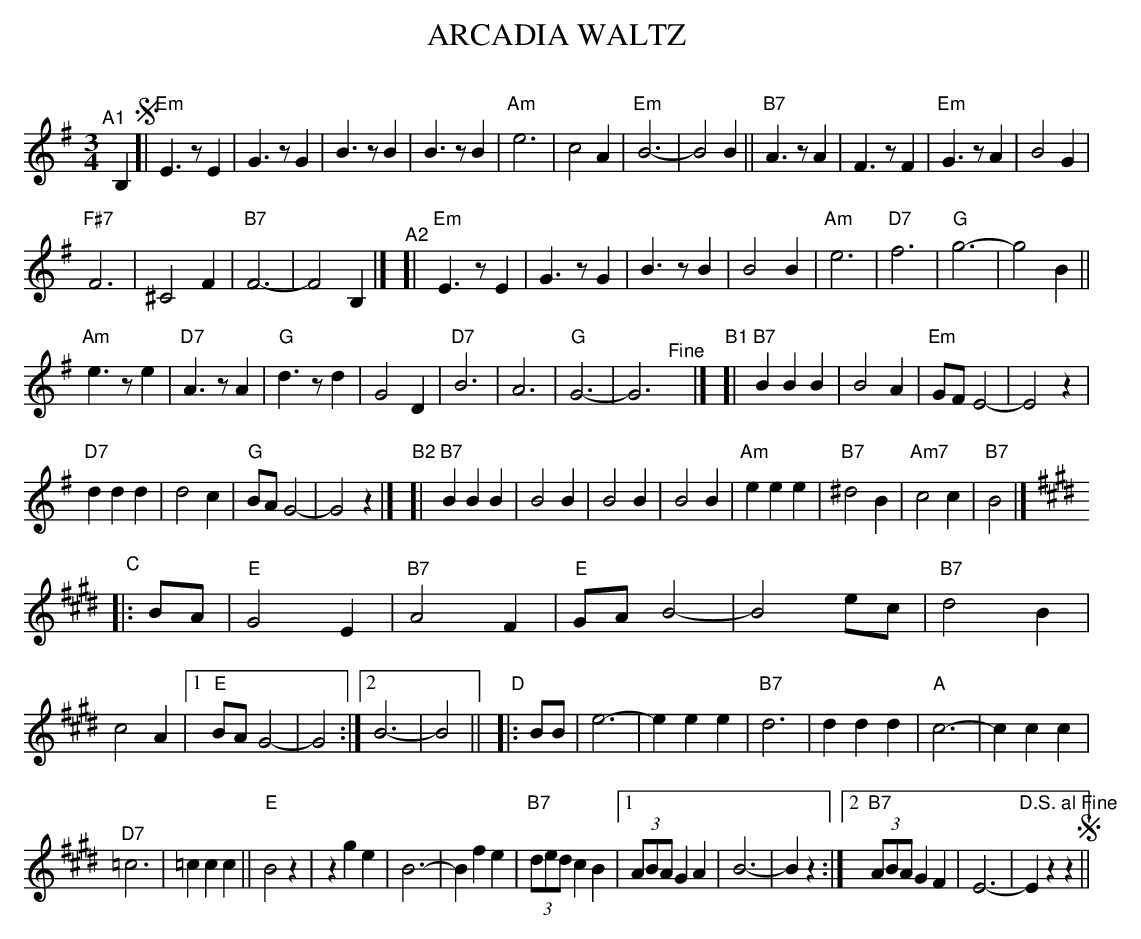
X:1
T: ARCADIA WALTZ
C: % Viola Turpeinen
M: 3/4
L: 1/4
K: Em
"^A1"[|] B, !segno![|\
"Em"E>zE | G>zG | B>zB | B>zB |\
"Am"e3 | c2A | "Em"B3- | B2B ||\
"B7"A>zA | F>zF | "Em"G>zA | B2G |
"F#7"F3 | ^C2F | "B7"F3- | F2 B, |]\
"^A2"[|\
"Em"E>zE | G>zG | B>zB | B2B |\
"Am"e3 | "D7"f3 | "G"g3- | g2B ||
"Am"e>ze | "D7"A>zA | "G"d>zd | G2D |\
"D7"B3 | A3 | "G"G3- | G3 "^Fine"y|]\
"B1"[|\
"B7"BBB | B2A | "Em"G/F/E2- | E2z |
"D7"ddd | d2c | "G"B/A/G2- | G2z |]\
"^B2"[|\
"B7"BBB | B2B | B2B | B2B |\
"Am"eee | "B7"^d2B | "Am7"c2c | "B7"B2 |]
[K:E] "^C"|: B/A/ |\
"E"G2E | "B7"A2F | "E"G/A/B2- | B2e/c/ |\
"B7"d2B | c2A |[1 "E"B/A/G2- | G2 :|[2 B3- | B2 ||\
"^D"|: B/B/ |\
e3- | eee | "B7"d3 | ddd | "A"c3- | ccc |
"^D7"=c3 | =ccc || "E"B2z | zge |\
B3- | Bfe | "B7"(3d/e/d/ cB |[1 (3A/B/A/ GA | B3- | Bz :|[2 \
"B7"(3A/B/A/ GF | E3- | "D.S. al Fine"Ezz !segno!|| % z3 | z3 | z3 | % not actually used?
